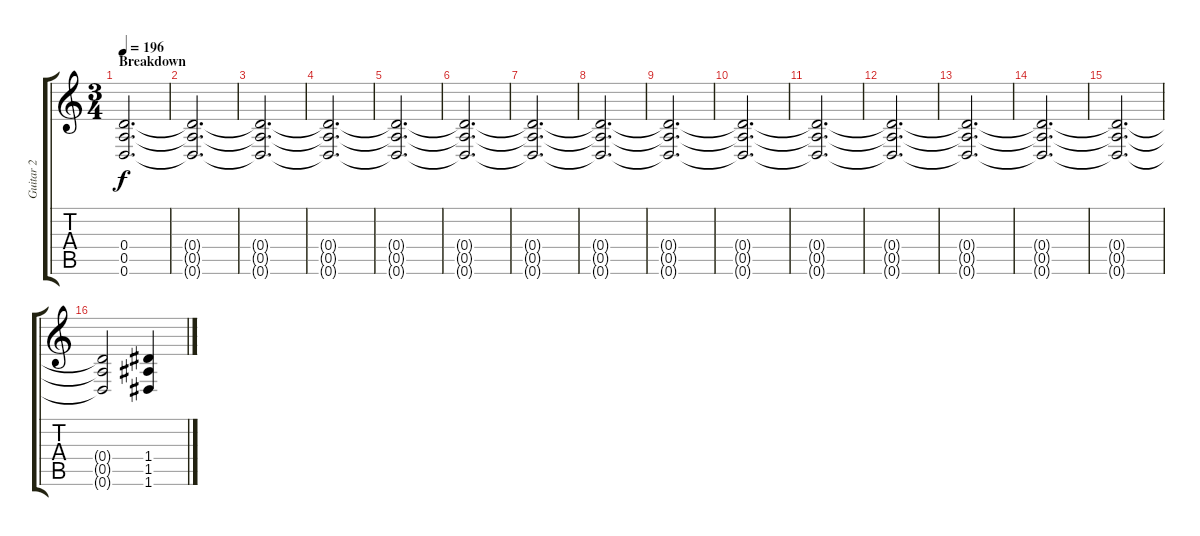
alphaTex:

\track ("Guitar 2" "Guitar 2") {instrument distortionguitar}
\staff {score tabs}
\tuning (E4 B3 G3 D3 A2 D2) {hide}
\ts (3 4)
\section ("" "Breakdown")
\tempo 196
\clef g2
\ks c
(0.4 0.5 0.6).2{d dy f} |
(0.4{t} 0.5{t} 0.6{t}).2{d} |
(0.4{t} 0.5{t} 0.6{t}).2{d} |
(0.4{t} 0.5{t} 0.6{t}).2{d} |
(0.4{t} 0.5{t} 0.6{t}).2{d} |
(0.4{t} 0.5{t} 0.6{t}).2{d} |
(0.4{t} 0.5{t} 0.6{t}).2{d} |
(0.4{t} 0.5{t} 0.6{t}).2{d} |
(0.4{t} 0.5{t} 0.6{t}).2{d} |
(0.4{t} 0.5{t} 0.6{t}).2{d} |
(0.4{t} 0.5{t} 0.6{t}).2{d} |
(0.4{t} 0.5{t} 0.6{t}).2{d} |
(0.4{t} 0.5{t} 0.6{t}).2{d} |
(0.4{t} 0.5{t} 0.6{t}).2{d} |
(0.4{t} 0.5{t} 0.6{t}).2{d} |
(0.4{t} 0.5{t} 0.6{t}).2 (1.4 1.5 1.6).4
